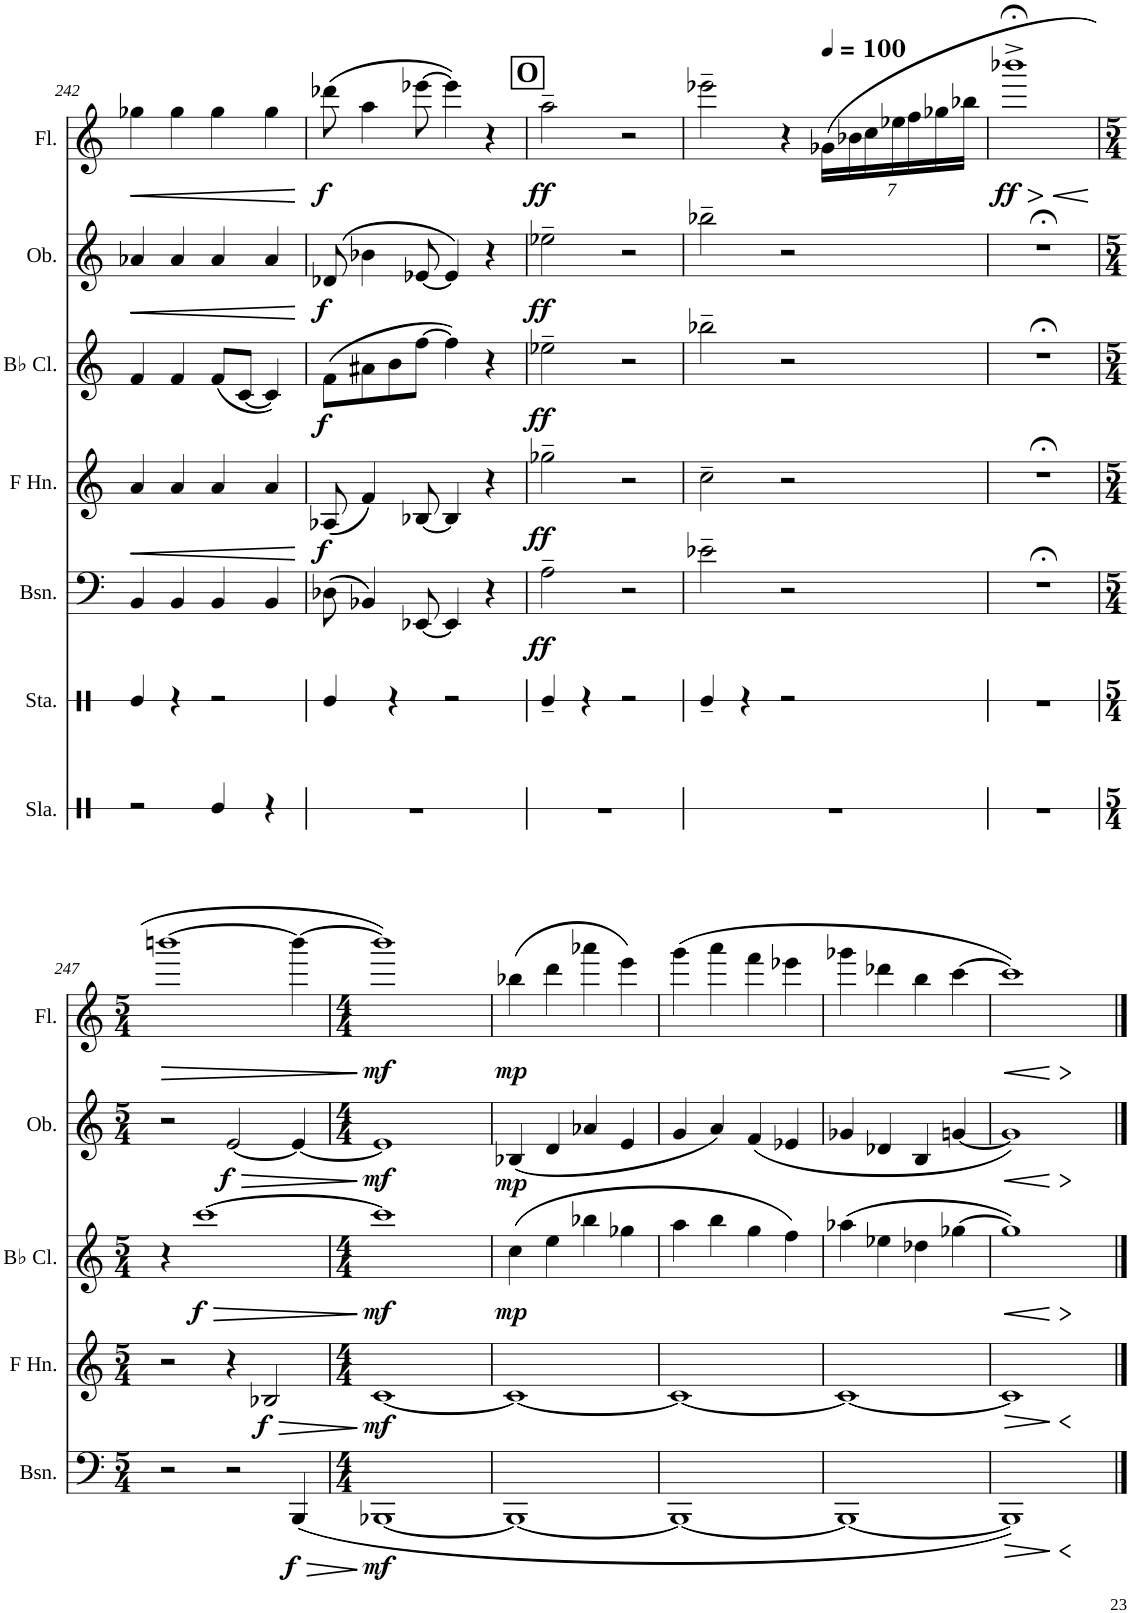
**kern	**dynam	**kern	**dynam	**kern	**dynam	**kern	**dynam	**kern	**dynam
*part5	*part5	*part4	*part4	*part3	*part3	*part2	*part2	*part1	*part1
*staff5	*staff5	*staff4	*staff4	*staff3	*staff3	*staff2	*staff2	*staff1	*staff1
*I"Bassoon	*	*I"Horn in F	*	*I"Bb Clarinet	*	*I"English Horn	*	*I"Flute	*
*I'Bsn.	*	*	*	*I'Bb Cl.	*	*I'E. Hn.	*	*I'Fl.	*
!!LO:PB:g=z
*clefF4	*	*clefF4	*	*clefG2	*	*clefG2	*	*clefG2	*
*	*	*Trd4c7	*	*Trd1c2	*	*Trd4c7	*	*	*
*k[]	*	*k[]	*	*k[]	*	*k[]	*	*k[]	*
*M4/4	*	*M4/4	*	*M4/4	*	*M4/4	*	*M4/4	*
=242	=242	=242	=242	=242	=242	=242	=242	=242	=242
!	!	!	!LO:HP:b	!	!	!	!LO:HP:b	!	!LO:HP:b
4BB/	.	4a/	<	4f/	.	4a-X/	<	4gg-X\	<
4BB/	.	4a/	.	4f/	.	4a-/	.	4gg-\	.
4BB/	.	4a/	.	(8f/L	.	4a-/	.	4gg-\	.
.	.	.	.	[8c/J	.	.	.	.	.
4BB/	.	4a/	.	4c/])	.	4a-/	.	4gg-\	.
.	.	.	.	.	.	.	.	.	[
=243	=243	=243	=243	=243	=243	=243	=243	=243	=243
!	!	!	!LO:DY:b	!	!LO:DY:b	!	!LO:DY:b	!	!LO:DY:b
(8D-X\	.	(8A-X/	f	(8f\L	f	(8d-X/	f	(8ddd-X\	f
4BB-X/)	.	4f/)	.	8a#X\	.	4b-X\	.	4aa\	.
.	.	.	.	8b\	.	.	.	.	.
[8EE-X/	.	[8B-X/	.	[8ff\J	.	[8e-X/	.	[8eee-X\	.
4EE-/]	.	4B-/]	.	4ff\])	.	4e-/])	.	4eee-\])	.
4r	.	4r	.	4r	.	4r	.	4r	.
!!LO:REH:place=s1:a:B:cj:fs=14:t=O
=244	=244	=244	=244	=244	=244	=244	=244	=244	=244
!	!LO:DY:b	!	!LO:DY:b	!	!LO:DY:b	!	!LO:DY:b	!	!LO:DY:b
2A~\	ff	2gg-X~\	ff	2ee-X~\	ff	2ee-X~\	ff	2aa~\	ff
2r	.	2r	.	2r	.	2r	.	2r	.
=245	=245	=245	=245	=245	=245	=245	=245	=245	=245
2e-X~\	.	2cc~\	.	2bb-X~\	.	2bb-X~\	.	2eee-X~\	.
2r	.	2r	.	2r	.	2r	.	4r	.
*	*	*	*	*	*	*	*	*Xbrackettup	*
*	*	*	*	*	*	*	*	*MM100	*
.	.	.	.	.	.	.	.	(28g-X\LL	.
.	.	.	.	.	.	.	.	28b-X\	.
.	.	.	.	.	.	.	.	28cc\	.
.	.	.	.	.	.	.	.	28ee-X\	.
.	.	.	.	.	.	.	.	28ff\	.
.	.	.	.	.	.	.	.	28gg-X\	.
.	.	.	.	.	.	.	.	28bb-X\JJ	.
=246	=246	=246	=246	=246	=246	=246	=246	=246	=246
!	!	!	!	!	!	!	!	!	!LO:HP:b
*	*	*	*	*	*	*	*	*^	*
!	!	!	!	!	!	!	!	!	!	!LO:DY:n=1:b
1r;<	.	1r;<	.	1r;<	.	1r;<	.	1bbb-X;<^	2ryy	> ff
.	.	.	.	.	.	.	.	.	2ryy	]
*	*	*	*	*	*	*	*	*v	*v	*
!!LO:LB:g=z
=247	=247	=247	=247	=247	=247	=247	=247	=247	=247
*M5/4	*	*M5/4	*	*M5/4	*	*M5/4	*	*M5/4	*
*	*	*	*	*	*	*	*	*^	*
!	!	!	!	!	!	!	!	!	!	!LO:HP:b
*	*	*	*	*	*	*	*	*v	*v	*
2r	.	2r	.	4r	.	2r	.	[1bbbn	>
!	!	!	!	!	!LO:HP:b	!	!	!	!
!	!	!	!	!	!LO:DY:n=1:b	!	!	!	!
.	.	.	.	[1ccc	> f	.	.	.	.
!	!	!	!	!	!	!	!LO:HP:b	!	!
!	!	!	!	!	!	!	!LO:DY:n=1:b	!	!
2r	.	4r	.	.	.	[2e/	> f	.	.
!	!	!	!LO:HP:b	!	!	!	!	!	!
!	!	!	!LO:DY:n=1:b	!	!	!	!	!	!
.	.	2B-X/	> f	.	.	.	.	.	.
!	!LO:HP:b	!	!	!	!	!	!	!	!
!	!LO:DY:n=1:b	!	!	!	!	!	!	!	!
(4BBB/	> f	.	.	.	.	4e/_	.	4bbb\_	.
.	.	.	[	.	.	.	[	.	]
=248	=248	=248	=248	=248	=248	=248	=248	=248	=248
*M4/4	*	*M4/4	*	*M4/4	*	*M4/4	*	*M4/4	*
!	!LO:DY:b	!	!LO:DY:b	!	!LO:DY:b	!	!LO:DY:b	!	!LO:DY:b
[1BBB-X	mf	[1c	mf	1ccc]	mf	1e]	mf	1bbb])	mf
=249	=249	=249	=249	=249	=249	=249	=249	=249	=249
!	!	!	!	!	!LO:DY:b	!	!LO:DY:b	!	!LO:DY:b
1BBB-_	.	1c_	.	(4cc\	mp	(4B-X/	mp	(4bb-X\	mp
.	.	.	.	4ee\	.	4d/	.	4ddd\	.
.	.	.	.	4bb-X\	.	4a-X/	.	4aaa-X\	.
.	.	.	.	4gg-X\	.	4e/	.	4eee\)	.
=250	=250	=250	=250	=250	=250	=250	=250	=250	=250
1BBB-_	.	1c_	.	4aa\	.	4g/	.	(4ggg\	.
.	.	.	.	4bb\	.	4a/)	.	4aaa\	.
.	.	.	.	4gg\	.	(4f/	.	4fff\	.
.	.	.	.	4ff\)	.	4e-X/	.	4eee-X\	.
=251	=251	=251	=251	=251	=251	=251	=251	=251	=251
1BBB-_	.	1c_	.	(4aa-X\	.	4g-X/	.	4ggg-X\	.
.	.	.	.	4ee-X\	.	4d-X/	.	4ddd-X\	.
.	.	.	.	4dd-X\	.	4B/	.	4bb\	.
.	.	.	.	[4gg-X\	.	[4gn/	.	[>4ccc\	.
=252	=252	=252	=252	=252	=252	=252	=252	=252	=252
!	!LO:HP:b	!	!LO:HP:b	!	!LO:HP:b	!	!LO:HP:b	!	!LO:HP:b
*^	*	*^	*	*^	*	*^	*	*^	*
1BBB-])	2ryy	>	1c]	2ryy	>	1gg-])	2ryy	<	1g])	2ryy	<	1ccc])	2ryy	<
.	2ryy	] ]	.	2ryy	] ]	.	2ryy	] [	.	2ryy	] [	.	2ryy	[
*v	*v	*	*	*	*	*v	*v	*	*v	*v	*	*v	*v	*
*	*	*v	*v	*	*	*	*	*	*	*
==	==	==	==	==	==	==	==	==	==
*-	*-	*-	*-	*-	*-	*-	*-	*-	*-
